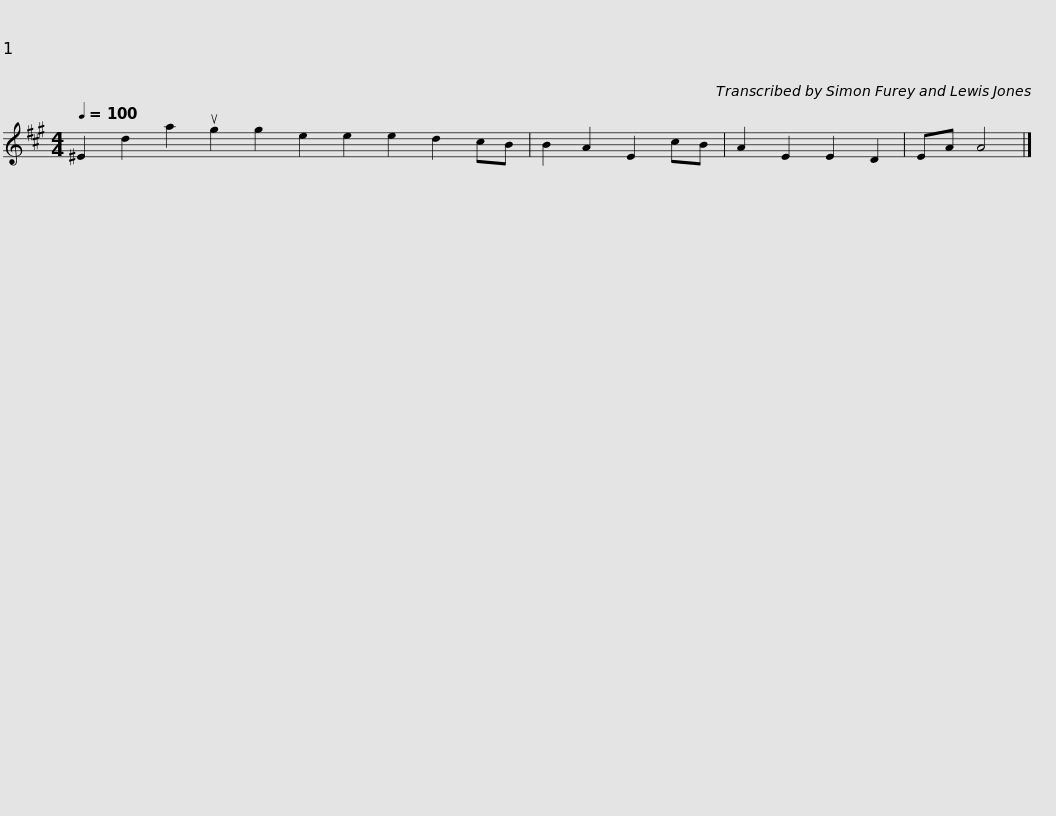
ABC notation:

X:1
L:1/8
Q:1/4=100
M:4/4
I:linebreak $
K:A
V:1 treble
V:1
 ^E2 d2 a2 ug2 g2 e2 e2 e2 d2 cB | B2 A2 E2 cB | A2 E2 E2 D2 | EA A4 |] %4
